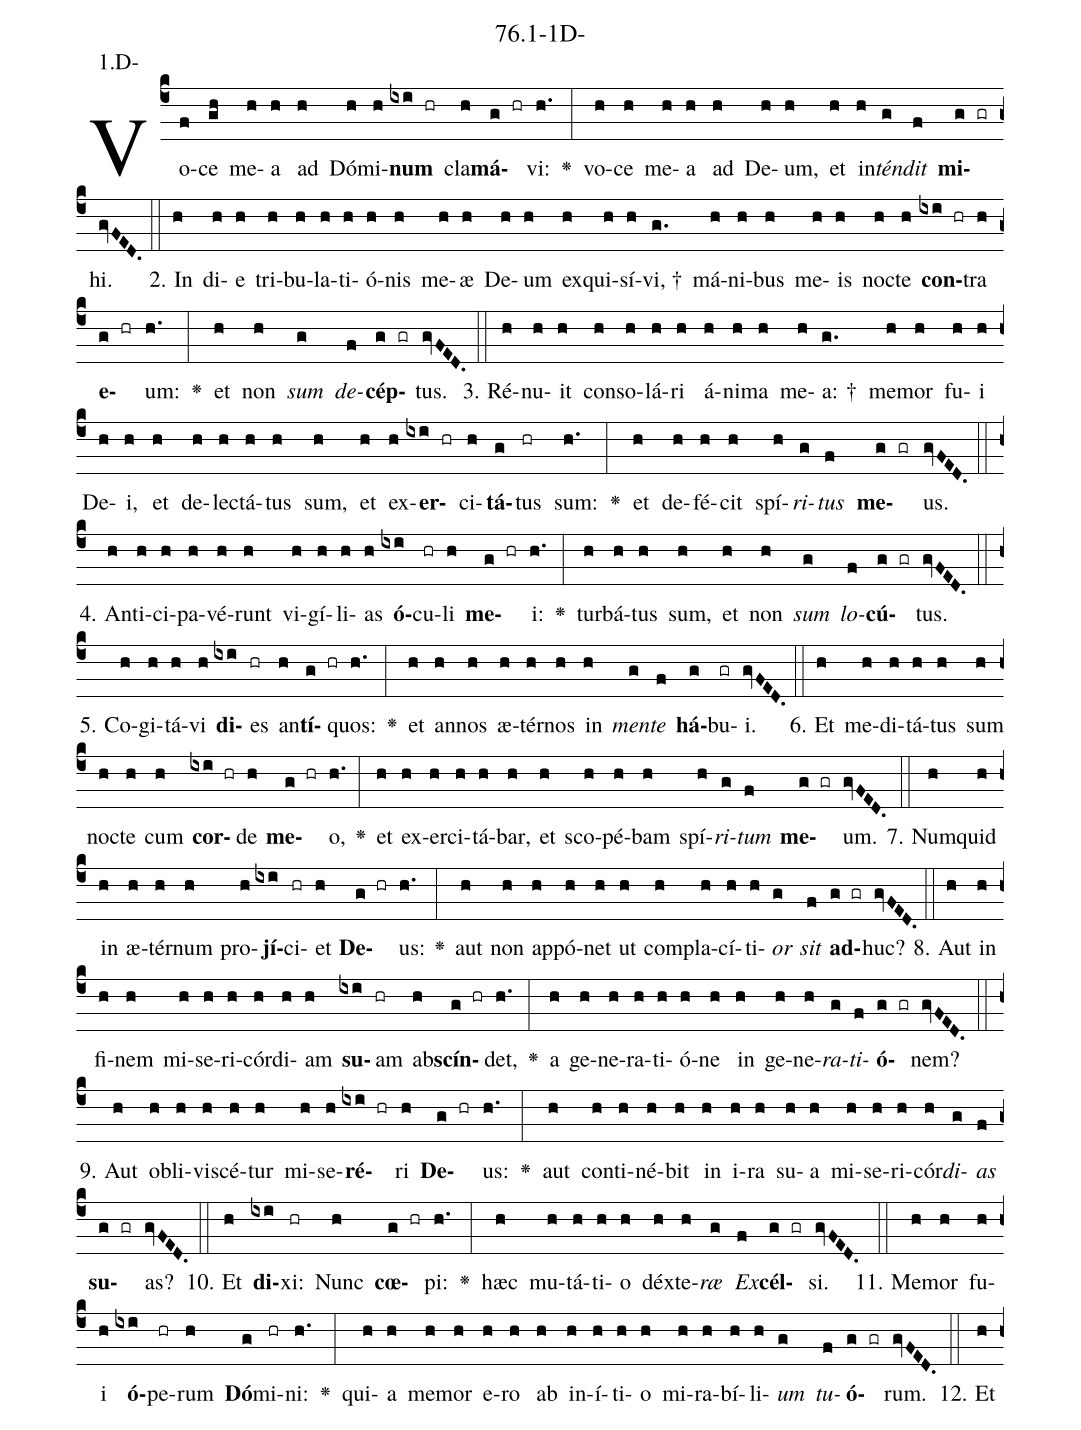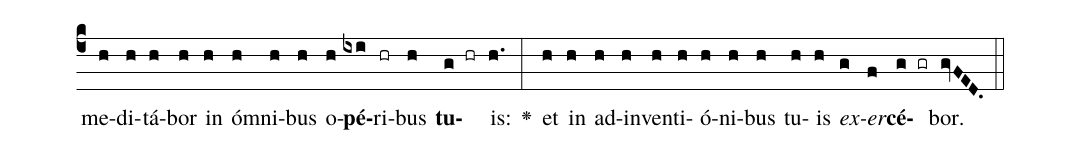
name: 76.1-1D-;
annotation: 1.D-;
%%
(c4)Vo(f)ce(gh) me(h)a(h) ad(h) Dó(h)mi(h)<b>num</b>(ixi hr) cla(h)<b>má</b>(g hr)vi:(h.) <v>\greheightstar</v>(:) vo(h)ce(h) me(h)a(h) ad(h) De(h)um,(h) et(h) in(h)<i>tén</i>(g)<i>dit</i>(f) <b>mi</b>(g gr)hi.(gvFED.) (::)
2. In(h) di(h)e(h) tri(h)bu(h)la(h)ti(h)ó(h)nis(h) me(h)æ(h) De(h)um(h) ex(h)qui(h)sí(h)vi, †(g.) má(h)ni(h)bus(h) me(h)is(h) noc(h)te(h) <b>con</b>(ixi hr)tra(h) <b>e</b>(g hr)um:(h.) <v>\greheightstar</v>(:) et(h) non(h) <i>sum</i>(g) <i>de</i>(f)<b>cép</b>(g gr)tus.(gvFED.) (::)
3. Ré(h)nu(h)it(h) con(h)so(h)lá(h)ri(h) á(h)ni(h)ma(h) me(h)a: †(g.) me(h)mor(h) fu(h)i(h) De(h)i,(h) et(h) de(h)lec(h)tá(h)tus(h) sum,(h) et(h) ex(h)<b>er</b>(ixi hr)ci(h)<b>tá</b>(g)tus(hr) sum:(h.) <v>\greheightstar</v>(:) et(h) de(h)fé(h)cit(h) spí(h)<i>ri</i>(g)<i>tus</i>(f) <b>me</b>(g gr)us.(gvFED.) (::)
4. An(h)ti(h)ci(h)pa(h)vé(h)runt(h) vi(h)gí(h)li(h)as(h) <b>ó</b>(ixi)cu(hr)li(h) <b>me</b>(g hr)i:(h.) <v>\greheightstar</v>(:) tur(h)bá(h)tus(h) sum,(h) et(h) non(h) <i>sum</i>(g) <i>lo</i>(f)<b>cú</b>(g gr)tus.(gvFED.) (::)
5. Co(h)gi(h)tá(h)vi(h) <b>di</b>(ixi)es(hr) an(h)<b>tí</b>(g hr)quos:(h.) <v>\greheightstar</v>(:) et(h) an(h)nos(h) æ(h)tér(h)nos(h) in(h) <i>men</i>(g)<i>te</i>(f) <b>há</b>(g)bu(gr)i.(gvFED.) (::)
6. Et(h) me(h)di(h)tá(h)tus(h) sum(h) noc(h)te(h) cum(h) <b>cor</b>(ixi hr)de(h) <b>me</b>(g hr)o,(h.) <v>\greheightstar</v>(:) et(h) ex(h)er(h)ci(h)tá(h)bar,(h) et(h) sco(h)pé(h)bam(h) spí(h)<i>ri</i>(g)<i>tum</i>(f) <b>me</b>(g gr)um.(gvFED.) (::)
7. Num(h)quid(h) in(h) æ(h)tér(h)num(h) pro(h)<b>jí</b>(ixi)ci(hr)et(h) <b>De</b>(g hr)us:(h.) <v>\greheightstar</v>(:) aut(h) non(h) ap(h)pó(h)net(h) ut(h) com(h)pla(h)cí(h)ti(h)<i>or</i>(g) <i>sit</i>(f) <b>ad</b>(g gr)huc?(gvFED.) (::)
8. Aut(h) in(h) fi(h)nem(h) mi(h)se(h)ri(h)cór(h)di(h)am(h) <b>su</b>(ixi)am(hr) ab(h)<b>scín</b>(g hr)det,(h.) <v>\greheightstar</v>(:) a(h) ge(h)ne(h)ra(h)ti(h)ó(h)ne(h) in(h) ge(h)ne(h)<i>ra</i>(g)<i>ti</i>(f)<b>ó</b>(g gr)nem?(gvFED.) (::)
9. Aut(h) ob(h)li(h)vi(h)scé(h)tur(h) mi(h)se(h)<b>ré</b>(ixi hr)ri(h) <b>De</b>(g hr)us:(h.) <v>\greheightstar</v>(:) aut(h) con(h)ti(h)né(h)bit(h) in(h) i(h)ra(h) su(h)a(h) mi(h)se(h)ri(h)cór(h)<i>di</i>(g)<i>as</i>(f) <b>su</b>(g gr)as?(gvFED.) (::)
10. Et(h) <b>di</b>(ixi)xi:(hr) Nunc(h) <b>cœ</b>(g hr)pi:(h.) <v>\greheightstar</v>(:) hæc(h) mu(h)tá(h)ti(h)o(h) déx(h)te(h)<i>ræ</i>(g) <i>Ex</i>(f)<b>cél</b>(g gr)si.(gvFED.) (::)
11. Me(h)mor(h) fu(h)i(h) <b>ó</b>(ixi)pe(hr)rum(h) <b>Dó</b>(g)mi(hr)ni:(h.) <v>\greheightstar</v>(:) qui(h)a(h) me(h)mor(h) e(h)ro(h) ab(h) in(h)í(h)ti(h)o(h) mi(h)ra(h)bí(h)li(h)<i>um</i>(g) <i>tu</i>(f)<b>ó</b>(g gr)rum.(gvFED.) (::)
12. Et(h) me(h)di(h)tá(h)bor(h) in(h) óm(h)ni(h)bus(h) o(h)<b>pé</b>(ixi)ri(hr)bus(h) <b>tu</b>(g hr)is:(h.) <v>\greheightstar</v>(:) et(h) in(h) ad(h)in(h)ven(h)ti(h)ó(h)ni(h)bus(h) tu(h)is(h) <i>ex</i>(g)<i>er</i>(f)<b>cé</b>(g gr)bor.(gvFED.) (::)
